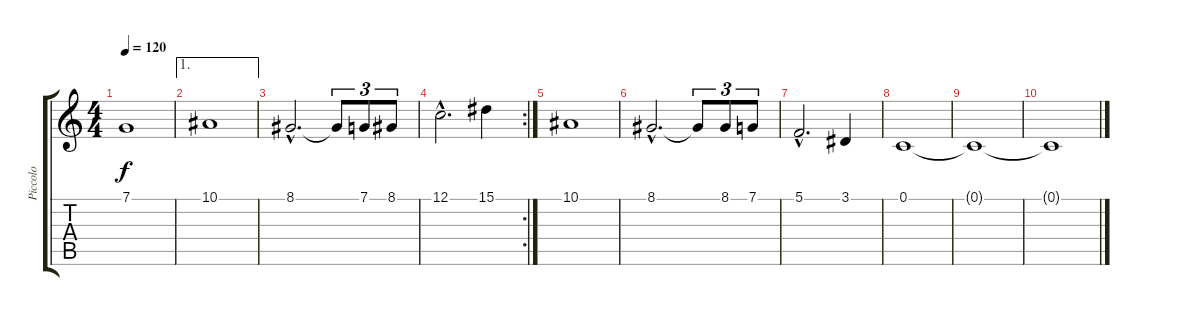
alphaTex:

\track ("Piccolo" "Piccolo") {instrument piccolo}
\staff {score tabs}
\tuning (C4 G3 Eb3 Bb2 F2 C2) {hide}
\ts (4 4)
\tempo 120
\clef g2
\ks c
7.1.1{dy f} |
\ae 1
10.1.1 |
8.1{hac}.2{d} 8.1{t}.8{tu (3 2)} 7.1.8{tu (3 2)} 8.1.8{tu (3 2)} |
\rc 2
12.1{hac}.2{d} 15.1.4 |
10.1.1 |
8.1{hac}.2{d} 8.1{t}.8{tu (3 2)} 8.1.8{tu (3 2)} 7.1.8{tu (3 2)} |
5.1{hac}.2{d} 3.1.4 |
0.1.1{volume 3} |
0.1{t}.1 |
0.1{t}.1
